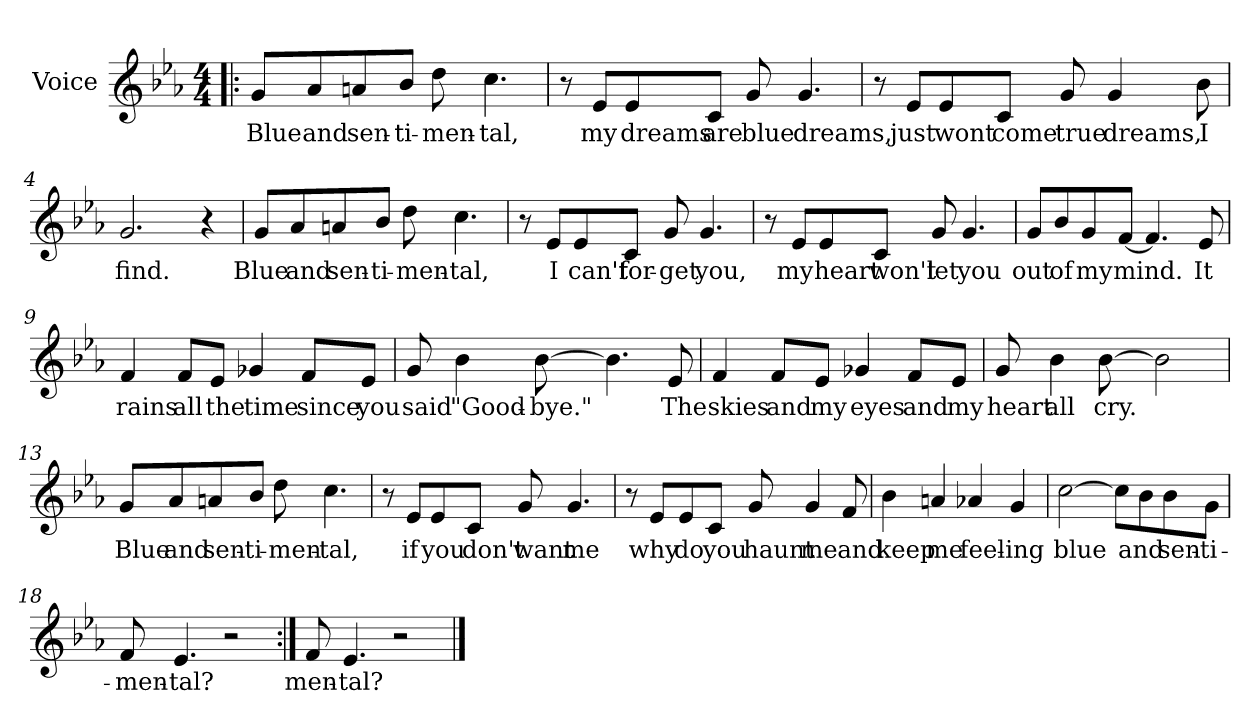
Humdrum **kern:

**kern	**text
*part1	*part1
*staff1	*staff1
*I"Voice	*
*clefG2	*
*k[b-e-a-]	*
*E-:	*
*M4/4	*
=1!|:	=1!|:
8g/L	Blue
8a-/	and
8an/	sen-
8b-/J	-ti-
8dd\	-men-
4.cc\	-tal,
=2	=2
8r	.
8e-/L	my
8e-/	dreams
8c/J	are
8g/	blue
4.g/	dreams,
=3	=3
8r	.
8e-/L	just
8e-/	wont
8c/J	come
8g/	true
4g/	dreams,
8b-\	I
!!LO:LB:g=z
=4	=4
2.g/	find.
4r	.
=5	=5
8g/L	Blue
8a-/	and
8an/	sen-
8b-/J	-ti-
8dd\	-men-
4.cc\	-tal,
=6	=6
8r	.
8e-/L	I
8e-/	can't
8c/J	for-
8g/	-get
4.g/	you,
!!LO:LB:g=z
=7	=7
8r	.
8e-/L	my
8e-/	heart
8c/J	won't
8g/	let
4.g/	you
=8	=8
8g/L	out
8b-/	of
8g/	my
[8f/J	mind.
4.f/]	.
8e-/	It
=9	=9
4f/	rains
8f/L	all
8e-/J	the
4g-X/	time
8f/L	since
8e-/J	you
!!LO:LB:g=z
=10	=10
8g/	said
4b-\	"Good-
[8b-\	-bye."
4.b-\]	.
8e-/	The
=11	=11
4f/	skies
8f/L	and
8e-/J	my
4g-X/	eyes
8f/L	and
8e-/J	my
=12	=12
8g/	heart
4b-\	all
[8b-\	cry.
2b-\]	.
!!LO:LB:g=z
=13	=13
8g/L	Blue
8a-/	and
8an/	sen-
8b-/J	-ti-
8dd\	-men-
4.cc\	-tal,
=14	=14
8r	.
8e-/L	if
8e-/	you
8c/J	don't
8g/	want
4.g/	me
=15	=15
8r	.
8e-/L	why
8e-/	do
8c/J	you
8g/	haunt
4g/	me
8f/	and
!!LO:LB:g=z
=16	=16
4b-\	keep
4an/	me
4a-X/	feel-
4g/	-ing
=17	=17
[2cc\	blue
8cc\L]	.
8b-\	and
8b-\	sen-
8g\J	-ti-
=18	=18
8f/	-men-
4.e-/	-tal?
2r	.
=19:|!	=19:|!
8f/	men-
4.e-/	-tal?-
2r	.
==	==
*-	*-
